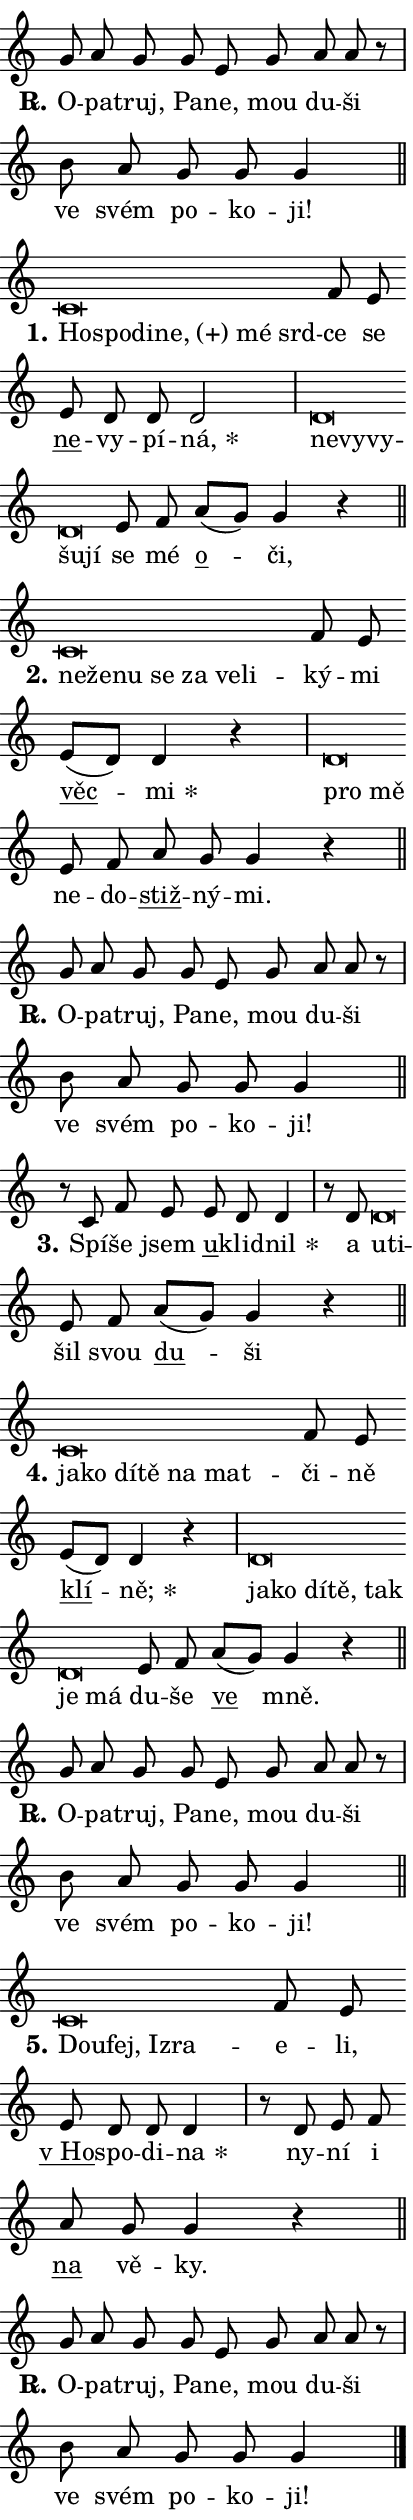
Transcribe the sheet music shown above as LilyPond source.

\version "2.24.0"
\header { tagline = "" }
\paper {
  indent = 0\cm
  top-margin = 0\cm
  right-margin = 0.13\cm % to fit lyric hyphens
  bottom-margin = 0\cm
  left-margin = 0\cm
  paper-width = 7\cm
  page-breaking = #ly:one-page-breaking
  system-system-spacing.basic-distance = #11
  score-system-spacing.basic-distance = #11
  ragged-last = ##f
}


%% Author: Thomas Morley
%% https://lists.gnu.org/archive/html/lilypond-user/2020-05/msg00002.html
#(define (line-position grob)
"Returns position of @var[grob} in current system:
   @code{'start}, if at first time-step
   @code{'end}, if at last time-step
   @code{'middle} otherwise
"
  (let* ((col (ly:item-get-column grob))
         (ln (ly:grob-object col 'left-neighbor))
         (rn (ly:grob-object col 'right-neighbor))
         (col-to-check-left (if (ly:grob? ln) ln col))
         (col-to-check-right (if (ly:grob? rn) rn col))
         (break-dir-left
           (and
             (ly:grob-property col-to-check-left 'non-musical #f)
             (ly:item-break-dir col-to-check-left)))
         (break-dir-right
           (and
             (ly:grob-property col-to-check-right 'non-musical #f)
             (ly:item-break-dir col-to-check-right))))
        (cond ((eqv? 1 break-dir-left) 'start)
              ((eqv? -1 break-dir-right) 'end)
              (else 'middle))))

#(define (tranparent-at-line-position vctor)
  (lambda (grob)
  "Relying on @code{line-position} select the relevant enry from @var{vctor}.
Used to determine transparency,"
    (case (line-position grob)
      ((end) (not (vector-ref vctor 0)))
      ((middle) (not (vector-ref vctor 1)))
      ((start) (not (vector-ref vctor 2))))))

noteHeadBreakVisibility =
#(define-music-function (break-visibility)(vector?)
"Makes @code{NoteHead}s transparent relying on @var{break-visibility}"
#{
  \override NoteHead.transparent =
    #(tranparent-at-line-position break-visibility)
#})

#(define delete-ledgers-for-transparent-note-heads
  (lambda (grob)
    "Reads whether a @code{NoteHead} is transparent.
If so this @code{NoteHead} is removed from @code{'note-heads} from
@var{grob}, which is supposed to be @code{LedgerLineSpanner}.
As a result ledgers are not printed for this @code{NoteHead}"
    (let* ((nhds-array (ly:grob-object grob 'note-heads))
           (nhds-list
             (if (ly:grob-array? nhds-array)
                 (ly:grob-array->list nhds-array)
                 '()))
           ;; Relies on the transparent-property being done before
           ;; Staff.LedgerLineSpanner.after-line-breaking is executed.
           ;; This is fragile ...
           (to-keep
             (remove
               (lambda (nhd)
                 (ly:grob-property nhd 'transparent #f))
               nhds-list)))
      ;; TODO find a better method to iterate over grob-arrays, similiar
      ;; to filter/remove etc for lists
      ;; For now rebuilt from scratch
      (set! (ly:grob-object grob 'note-heads)  '())
      (for-each
        (lambda (nhd)
          (ly:pointer-group-interface::add-grob grob 'note-heads nhd))
        to-keep))))

squashNotes = {
  \override NoteHead.X-extent = #'(-0.2 . 0.2)
  \override NoteHead.Y-extent = #'(-0.75 . 0)
  \override NoteHead.stencil =
    #(lambda (grob)
       (let ((pos (ly:grob-property grob 'staff-position)))
         (begin
           (if (< pos -7) (display "ERROR: Lower brevis then expected\n") (display ""))
           (if (<= pos -6) ly:text-interface::print ly:note-head::print))))
}
unSquashNotes = {
  \revert NoteHead.X-extent
  \revert NoteHead.Y-extent
  \revert NoteHead.stencil
}

hideNotes = \noteHeadBreakVisibility #begin-of-line-visible
unHideNotes = \noteHeadBreakVisibility #all-visible

% work-around for resetting accidentals
% https://lilypond.org/doc/v2.23/Documentation/notation/displaying-rhythms#unmetered-music
cadenzaMeasure = {
  \cadenzaOff
  \partial 1024 s1024
  \cadenzaOn
}

#(define-markup-command (accent layout props text) (markup?)
  "Underline accented syllable"
  (interpret-markup layout props
    #{\markup \override #'(offset . 4.3) \underline { #text }#}))

responsum = \markup \concat {
  "R" \hspace #-1.05 \path #0.1 #'((moveto 0 0.07) (lineto 0.9 0.8)) \hspace #0.05 "."
}

spaceSize = #0.6828661417322834 % exact space size for TeX Gyre Schola

\layout {
  \context {
    \Staff
    \remove "Time_signature_engraver"
    \override LedgerLineSpanner.after-line-breaking = #delete-ledgers-for-transparent-note-heads
  }
  \context {
    \Lyrics {
      \override LyricSpace.minimum-distance = \spaceSize
      \override LyricText.font-name = #"TeX Gyre Schola"
      \override LyricText.font-size = 1
      \override StanzaNumber.font-name = #"TeX Gyre Schola Bold"
      \override StanzaNumber.font-size = 1
    }
  }
  \context {
    \Score 
    \override NoteHead.text =
      #(lambda (grob) 
        (let ((pos (ly:grob-property grob 'staff-position)))
          #{\markup {
            \combine
              \halign #-0.55 \raise #(if (= pos -6) 0 0.5) \override #'(thickness . 2) \draw-line #'(3.2 . 0)
              \musicglyph "noteheads.sM1"
          }#}))
  }
}

% magnetic-lyrics.ily
%
%   written by
%     Jean Abou Samra <jean@abou-samra.fr>
%     Werner Lemberg <wl@gnu.org>
%
%   adapted by
%     Jiri Hon <jiri.hon@gmail.com>
%
% Version 2022-Apr-15

% https://www.mail-archive.com/lilypond-user@gnu.org/msg149350.html

#(define (Left_hyphen_pointer_engraver context)
   "Collect syllable-hyphen-syllable occurrences in lyrics and store
them in properties.  This engraver only looks to the left.  For
example, if the lyrics input is @code{foo -- bar}, it does the
following.

@itemize @bullet
@item
Set the @code{text} property of the @code{LyricHyphen} grob between
@q{foo} and @q{bar} to @code{foo}.

@item
Set the @code{left-hyphen} property of the @code{LyricText} grob with
text @q{foo} to the @code{LyricHyphen} grob between @q{foo} and
@q{bar}.
@end itemize

Use this auxiliary engraver in combination with the
@code{lyric-@/text::@/apply-@/magnetic-@/offset!} hook."
   (let ((hyphen #f)
         (text #f))
     (make-engraver
      (acknowledgers
       ((lyric-syllable-interface engraver grob source-engraver)
        (set! text grob)))
      (end-acknowledgers
       ((lyric-hyphen-interface engraver grob source-engraver)
        ;(when (not (grob::has-interface grob 'lyric-space-interface))
          (set! hyphen grob)));)
      ((stop-translation-timestep engraver)
       (when (and text hyphen)
         (ly:grob-set-object! text 'left-hyphen hyphen))
       (set! text #f)
       (set! hyphen #f)))))

#(define (lyric-text::apply-magnetic-offset! grob)
   "If the space between two syllables is less than the value in
property @code{LyricText@/.details@/.squash-threshold}, move the right
syllable to the left so that it gets concatenated with the left
syllable.

Use this function as a hook for
@code{LyricText@/.after-@/line-@/breaking} if the
@code{Left_@/hyphen_@/pointer_@/engraver} is active."
   (let ((hyphen (ly:grob-object grob 'left-hyphen #f)))
     (when hyphen
       (let ((left-text (ly:spanner-bound hyphen LEFT)))
         (when (grob::has-interface left-text 'lyric-syllable-interface)
           (let* ((common (ly:grob-common-refpoint grob left-text X))
                  (this-x-ext (ly:grob-extent grob common X))
                  (left-x-ext
                   (begin
                     ;; Trigger magnetism for left-text.
                     (ly:grob-property left-text 'after-line-breaking)
                     (ly:grob-extent left-text common X)))
                  ;; `delta` is the gap width between two syllables.
                  (delta (- (interval-start this-x-ext)
                            (interval-end left-x-ext)))
                  (details (ly:grob-property grob 'details))
                  (threshold (assoc-get 'squash-threshold details 0.2)))
             (when (< delta threshold)
               (let* (;; We have to manipulate the input text so that
                      ;; ligatures crossing syllable boundaries are not
                      ;; disabled.  For languages based on the Latin
                      ;; script this is essentially a beautification.
                      ;; However, for non-Western scripts it can be a
                      ;; necessity.
                      (lt (ly:grob-property left-text 'text))
                      (rt (ly:grob-property grob 'text))
                      (is-space (grob::has-interface hyphen 'lyric-space-interface))
                      (space (if is-space " " ""))
                      (extra-delta (if is-space spaceSize 0))
                      ;; Append new syllable.
                      (ltrt-space (if (and (string? lt) (string? rt))
                                (string-append lt space rt)
                                (make-concat-markup (list lt space rt))))
                      ;; Right-align `ltrt` to the right side.
                      (ltrt-space-markup (grob-interpret-markup
                               grob
                               (make-translate-markup
                                (cons (interval-length this-x-ext) 0)
                                (make-right-align-markup ltrt-space)))))
                 (begin
                   ;; Don't print `left-text`.
                   (ly:grob-set-property! left-text 'stencil #f)
                   ;; Set text and stencil (which holds all collected
                   ;; syllables so far) and shift it to the left.
                   (ly:grob-set-property! grob 'text ltrt-space)
                   (ly:grob-set-property! grob 'stencil ltrt-space-markup)
                   (ly:grob-translate-axis! grob (- (- delta extra-delta)) X))))))))))


#(define (lyric-hyphen::displace-bounds-first grob)
   ;; Make very sure this callback isn't triggered too early.
   (let ((left (ly:spanner-bound grob LEFT))
         (right (ly:spanner-bound grob RIGHT)))
     (ly:grob-property left 'after-line-breaking)
     (ly:grob-property right 'after-line-breaking)
     (ly:lyric-hyphen::print grob)))

squashThreshold = #0.4

\layout {
  \context {
    \Lyrics
    \consists #Left_hyphen_pointer_engraver
    \override LyricText.after-line-breaking =
      #lyric-text::apply-magnetic-offset!
    \override LyricHyphen.stencil = #lyric-hyphen::displace-bounds-first
    \override LyricText.details.squash-threshold = \squashThreshold
    \override LyricHyphen.minimum-distance = 0
    \override LyricHyphen.minimum-length = \squashThreshold
  }
}

squashText = \override LyricText.details.squash-threshold = 9999
unSquashText = \override LyricText.details.squash-threshold = \squashThreshold

leftText = \override LyricText.self-alignment-X = #LEFT
unLeftText = \revert LyricText.self-alignment-X

starOffset = #(lambda (grob) 
                (let ((x_offset (ly:self-alignment-interface::aligned-on-x-parent grob)))
                  (if (= x_offset 0) 0 (+ x_offset 1.2))))

star = #(define-music-function (syllable)(string?)
"Append star separator at the end of a syllable"
#{
  \once \override LyricText.X-offset = #starOffset
  \lyricmode { \markup {
    #syllable
    \override #'((font-name . "TeX Gyre Schola Bold")) \hspace #0.2 \lower #0.65 \larger "*"
  } }
#})

starAccent = #(define-music-function (syllable)(string?)
"Append star separator at the end of a syllable and make accent"
#{
  \once \override LyricText.X-offset = #starOffset
  \lyricmode { \markup {
    \accent #syllable
    \override #'((font-name . "TeX Gyre Schola Bold")) \hspace #0.2 \lower #0.65 \larger "*"
  } }
#})

breath = #(define-music-function (syllable)(string?)
"Append breathing indicator at the end of a syllable"
#{
  \lyricmode { \markup { #syllable "+" } }
#})

optionalBreath = #(define-music-function (syllable)(string?)
"Append optional breathing indicator at the end of a syllable"
#{
  \lyricmode { \markup { #syllable "(+)" } }
#})


\score {
    <<
        \new Voice = "melody" { \cadenzaOn \key c \major \relative { g'8 a g g e \bar "" g a a r \cadenzaMeasure \bar "|" b a g g g4 \cadenzaMeasure \bar "||" \break } }
        \new Lyrics \lyricsto "melody" { \lyricmode { \set stanza = \responsum
O -- pa -- truj, Pa -- ne, mou du -- ši ve svém po -- ko -- ji! } }
    >>
    \layout {}
}

\score {
    <<
        \new Voice = "melody" { \cadenzaOn \key c \major \relative { \squashNotes c'\breve*1/16 \hideNotes \breve*1/16 \bar "" \breve*1/16 \bar "" \breve*1/16 \bar "" \breve*1/16 \breve*1/16 \bar "" \unHideNotes \unSquashNotes f8 e \bar "" e d d d2 \cadenzaMeasure \bar "|" \squashNotes d\breve*1/16 \hideNotes \breve*1/16 \bar "" \breve*1/16 \bar "" \breve*1/16 \breve*1/16 \bar "" \unHideNotes \unSquashNotes e8 f \bar "" a[( g)] g4 r \cadenzaMeasure \bar "||" \break } }
        \new Lyrics \lyricsto "melody" { \lyricmode { \set stanza = "1."
\leftText Ho -- \squashText spo -- di -- \optionalBreath ne, mé srd -- \unLeftText \unSquashText ce se \markup \accent ne -- vy -- pí -- \star ná, \leftText ne -- \squashText vy -- vy -- šu -- jí \unLeftText \unSquashText se mé \markup \accent o -- či, } }
    >>
    \layout {}
}

\score {
    <<
        \new Voice = "melody" { \cadenzaOn \key c \major \relative { \squashNotes c'\breve*1/16 \hideNotes \breve*1/16 \bar "" \breve*1/16 \bar "" \breve*1/16 \bar "" \breve*1/16 \bar "" \breve*1/16 \breve*1/16 \bar "" \unHideNotes \unSquashNotes f8 e \bar "" e[( d)] d4 r \cadenzaMeasure \bar "|" \squashNotes d\breve*1/16 \hideNotes \breve*1/16 \bar "" \unHideNotes \unSquashNotes e8 f \bar "" a g g4 r \cadenzaMeasure \bar "||" \break } }
        \new Lyrics \lyricsto "melody" { \lyricmode { \set stanza = "2."
\leftText ne -- \squashText že -- nu se za ve -- li -- \unLeftText \unSquashText ký -- mi \markup \accent věc -- \star mi \leftText pro \squashText mě \unLeftText \unSquashText ne -- do -- \markup \accent stiž -- ný -- mi. } }
    >>
    \layout {}
}

\score {
    <<
        \new Voice = "melody" { \cadenzaOn \key c \major \relative { g'8 a g g e \bar "" g a a r \cadenzaMeasure \bar "|" b a g g g4 \cadenzaMeasure \bar "||" \break } }
        \new Lyrics \lyricsto "melody" { \lyricmode { \set stanza = \responsum
O -- pa -- truj, Pa -- ne, mou du -- ši ve svém po -- ko -- ji! } }
    >>
    \layout {}
}

\score {
    <<
        \new Voice = "melody" { \cadenzaOn \key c \major \relative { r8 c'8 f8 e \bar "" e d d4 \cadenzaMeasure \bar "|" r8 d \squashNotes d\breve*1/16 \hideNotes \breve*1/16 \bar "" \unHideNotes \unSquashNotes e8 f \bar "" a[( g)] g4 r \cadenzaMeasure \bar "||" \break } }
        \new Lyrics \lyricsto "melody" { \lyricmode { \set stanza = "3."
Spí -- še jsem \markup \accent u -- klid -- \star nil a \leftText u -- \squashText ti -- \unLeftText \unSquashText šil svou \markup \accent du -- ši } }
    >>
    \layout {}
}

\score {
    <<
        \new Voice = "melody" { \cadenzaOn \key c \major \relative { \squashNotes c'\breve*1/16 \hideNotes \breve*1/16 \bar "" \breve*1/16 \bar "" \breve*1/16 \bar "" \breve*1/16 \breve*1/16 \bar "" \unHideNotes \unSquashNotes f8 e \bar "" e[( d)] d4 r \cadenzaMeasure \bar "|" \squashNotes d\breve*1/16 \hideNotes \breve*1/16 \bar "" \breve*1/16 \bar "" \breve*1/16 \bar "" \breve*1/16 \bar "" \breve*1/16 \breve*1/16 \bar "" \unHideNotes \unSquashNotes e8 f \bar "" a[( g)] g4 r \cadenzaMeasure \bar "||" \break } }
        \new Lyrics \lyricsto "melody" { \lyricmode { \set stanza = "4."
\leftText ja -- \squashText ko dí -- tě na mat -- \unLeftText \unSquashText či -- ně \markup \accent klí -- \star ně; \leftText ja -- \squashText ko dí -- tě, tak je má \unLeftText \unSquashText du -- še \markup \accent ve mně. } }
    >>
    \layout {}
}

\score {
    <<
        \new Voice = "melody" { \cadenzaOn \key c \major \relative { g'8 a g g e \bar "" g a a r \cadenzaMeasure \bar "|" b a g g g4 \cadenzaMeasure \bar "||" \break } }
        \new Lyrics \lyricsto "melody" { \lyricmode { \set stanza = \responsum
O -- pa -- truj, Pa -- ne, mou du -- ši ve svém po -- ko -- ji! } }
    >>
    \layout {}
}

\score {
    <<
        \new Voice = "melody" { \cadenzaOn \key c \major \relative { \squashNotes c'\breve*1/16 \hideNotes \breve*1/16 \bar "" \breve*1/16 \breve*1/16 \bar "" \unHideNotes \unSquashNotes f8 e \bar "" e d d d4 \cadenzaMeasure \bar "|" r8 d e8 f \bar "" a g g4 r \cadenzaMeasure \bar "||" \break } }
        \new Lyrics \lyricsto "melody" { \lyricmode { \set stanza = "5."
\leftText Dou -- \squashText fej, Iz -- ra -- \unLeftText \unSquashText e -- li, \markup \accent "v Ho" -- spo -- di -- \star na ny -- ní i \markup \accent na vě -- ky. } }
    >>
    \layout {}
}

\score {
    <<
        \new Voice = "melody" { \cadenzaOn \key c \major \relative { g'8 a g g e \bar "" g a a r \cadenzaMeasure \bar "|" b a g g g4 \cadenzaMeasure \bar "||" \break } \bar "|." }
        \new Lyrics \lyricsto "melody" { \lyricmode { \set stanza = \responsum
O -- pa -- truj, Pa -- ne, mou du -- ši ve svém po -- ko -- ji! } }
    >>
    \layout {}
}
